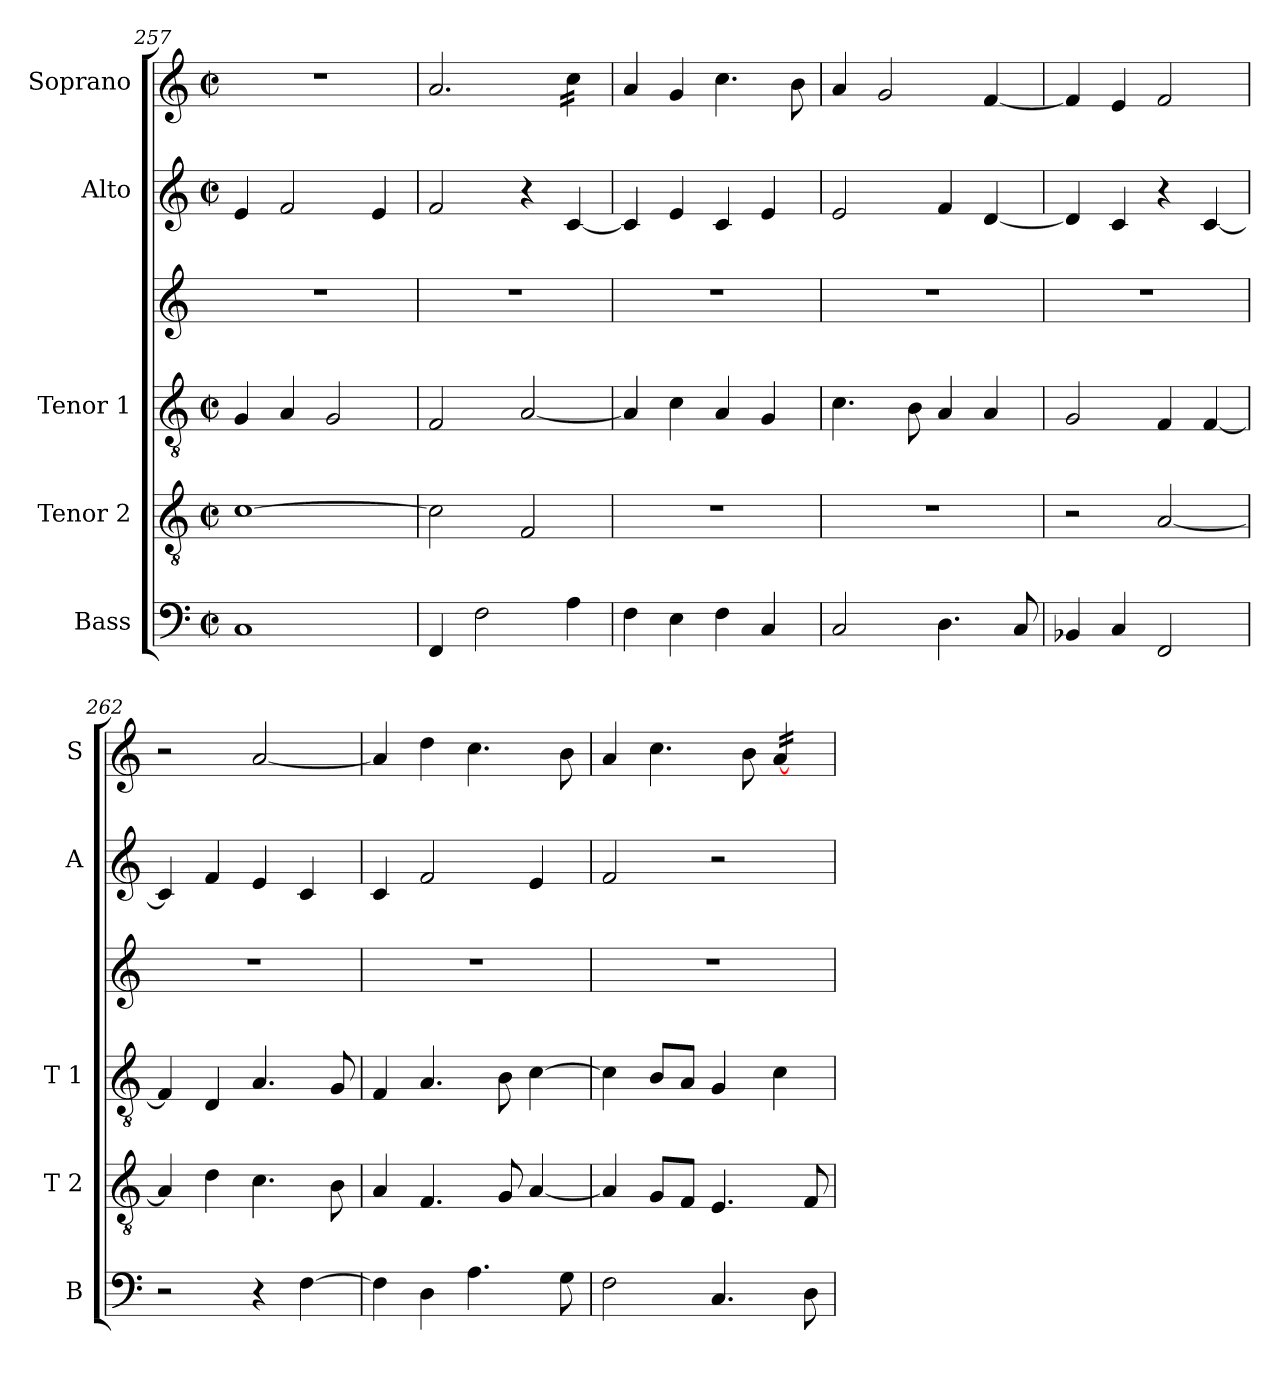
**kern	**kern	**kern	**kern	**kern	**kern
*part6	*part5	*part4	*part3	*part2	*part1
*staff6	*staff5	*staff4	*staff3	*staff2	*staff1
*I"Bass	*I"Tenor 2	*I"Tenor 1	*	*I"Alto	*I"Soprano
*I'B	*I'T 2	*I'T 1	*	*I'A	*I'S
*clefF4	*clefGv2	*clefGv2	*clefG2	*clefG2	*clefG2
*k[]	*k[]	*k[]	*k[]	*k[]	*k[]
*C:	*C:	*C:	*C:	*C:	*C:
*M2/2	*M2/2	*M2/2	*	*M2/2	*M2/2
*met(c|)	*met(c|)	*met(c|)	*	*met(c|)	*met(c|)
=257	=257	=257	=257	=257	=257
1C	[>1c	4G/	1r	4e/	1r
.	.	4A/	.	2f/	.
.	.	2G/	.	.	.
.	.	.	.	4e/	.
=258	=258	=258	=258	=258	=258
4FF/	2c\]	2F/	1r	2f/	2.a/
2F\	.	.	.	.	.
.	2F/	[<2A/	.	4r	.
*	*	*	*	*	*tremolo
4A\	.	.	.	[<4c/	16cc\LL
.	.	.	.	.	16cc\
.	.	.	.	.	16cc\
.	.	.	.	.	16cc\JJ
*	*	*	*	*	*Xtremolo
!!LO:LB:g=z
=259	=259	=259	=259	=259	=259
4F\	1r	4A/]	1r	4c/]	4a/
4E\	.	4c\	.	4e/	4g/
4F\	.	4A/	.	4c/	4.cc\
4C/	.	4G/	.	4e/	.
.	.	.	.	.	8b\
=260	=260	=260	=260	=260	=260
2C/	1r	4.c\	1r	2e/	4a/
.	.	.	.	.	2g/
.	.	8B\	.	.	.
4.D\	.	4A/	.	4f/	.
.	.	4A/	.	[<4d/	[<4f/
8C/	.	.	.	.	.
=261	=261	=261	=261	=261	=261
4BB-X/	2r	2G/	1r	4d/]	4f/]
4C/	.	.	.	4c/	4e/
2FF/	[<2A/	4F/	.	4r	2f/
.	.	[<4F/	.	[<4c/	.
=262	=262	=262	=262	=262	=262
2r	4A/]	4F/]	1r	4c/]	2r
.	4d\	4D/	.	4f/	.
4r	4.c\	4.A/	.	4e/	[<2a/
[>4F\	.	.	.	4c/	.
.	8B\	8G/	.	.	.
=263	=263	=263	=263	=263	=263
4F\]	4A/	4F/	1r	4c/	4a/]
4D\	4.F/	4.A/	.	2f/	4dd\
4.A\	.	.	.	.	4.cc\
.	8G/	8B\	.	.	.
.	[<4A/	[>4c\	.	4e/	.
8G\	.	.	.	.	8b\
=264	=264	=264	=264	=264	=264
2F\	4A/]	4c\]	1r	2f/	4a/
.	8G/L	8B/L	.	.	4.cc\
.	8F/J	8A/J	.	.	.
4.C/	4.E/	4G/	.	2r	.
.	.	.	.	.	8b\
*	*	*	*	*	*tremolo
.	.	4c\	.	.	[>16a/LL
.	.	.	.	.	16a/
8D\	8F/	.	.	.	16a/
.	.	.	.	.	16a/JJ
*	*	*	*	*	*Xtremolo
=	=	=	=	=	=
*-	*-	*-	*-	*-	*-
